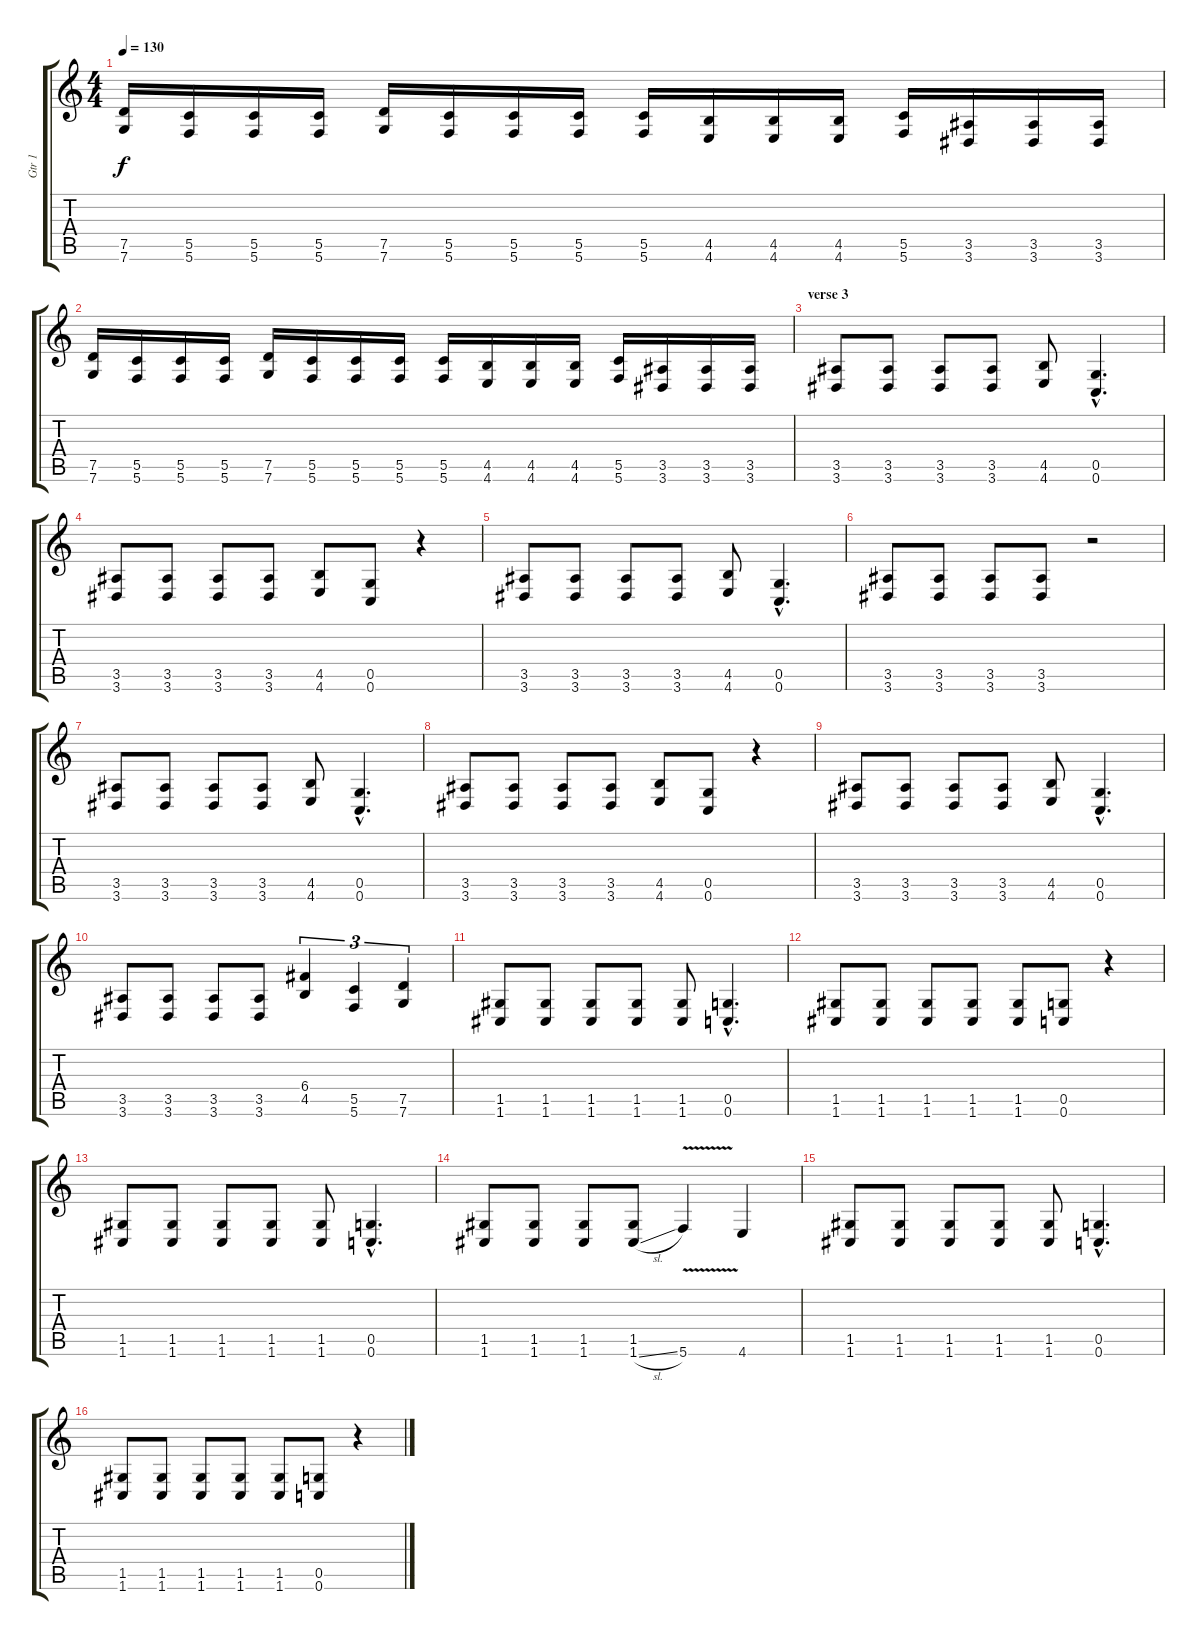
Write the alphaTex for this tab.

\track ("Gtr 1" "Gtr 1") {instrument distortionguitar}
\staff {score tabs}
\tuning (D4 A3 F3 C3 G2 C2) {hide}
\ts (4 4)
\tempo 130
\clef g2
\ks c
(7.5 7.6).16{dy f} (5.5 5.6).16 (5.5 5.6).16 (5.5 5.6).16 (7.5 7.6).16 (5.5 5.6).16 (5.5 5.6).16 (5.5 5.6).16 (5.5 5.6).16 (4.5 4.6).16 (4.5 4.6).16 (4.5 4.6).16 (5.5 5.6).16 (3.5 3.6).16 (3.5 3.6).16 (3.5 3.6).16 |
(7.5 7.6).16 (5.5 5.6).16 (5.5 5.6).16 (5.5 5.6).16 (7.5 7.6).16 (5.5 5.6).16 (5.5 5.6).16 (5.5 5.6).16 (5.5 5.6).16 (4.5 4.6).16 (4.5 4.6).16 (4.5 4.6).16 (5.5 5.6).16 (3.5 3.6).16 (3.5 3.6).16 (3.5 3.6).16 |
\section ("" "verse 3")
(3.5 3.6).8 (3.5 3.6).8 (3.5 3.6).8 (3.5 3.6).8 (4.5 4.6).8 (0.5{hac} 0.6{hac}).4{d} |
(3.5 3.6).8 (3.5 3.6).8 (3.5 3.6).8 (3.5 3.6).8 (4.5 4.6).8 (0.5 0.6).8 r.4 |
(3.5 3.6).8 (3.5 3.6).8 (3.5 3.6).8 (3.5 3.6).8 (4.5 4.6).8 (0.5{hac} 0.6{hac}).4{d} |
(3.5 3.6).8 (3.5 3.6).8 (3.5 3.6).8 (3.5 3.6).8 r.2 |
(3.5 3.6).8 (3.5 3.6).8 (3.5 3.6).8 (3.5 3.6).8 (4.5 4.6).8 (0.5{hac} 0.6{hac}).4{d} |
(3.5 3.6).8 (3.5 3.6).8 (3.5 3.6).8 (3.5 3.6).8 (4.5 4.6).8 (0.5 0.6).8 r.4 |
(3.5 3.6).8 (3.5 3.6).8 (3.5 3.6).8 (3.5 3.6).8 (4.5 4.6).8 (0.5{hac} 0.6{hac}).4{d} |
(3.5 3.6).8 (3.5 3.6).8 (3.5 3.6).8 (3.5 3.6).8 (6.4 4.5).4{tu (3 2)} (5.5 5.6).4{tu (3 2)} (7.5 7.6).4{tu (3 2)} |
(1.5 1.6).8 (1.5 1.6).8 (1.5 1.6).8 (1.5 1.6).8 (1.5 1.6).8 (0.5{hac} 0.6{hac}).4{d} |
(1.5 1.6).8 (1.5 1.6).8 (1.5 1.6).8 (1.5 1.6).8 (1.5 1.6).8 (0.5 0.6).8 r.4 |
(1.5 1.6).8 (1.5 1.6).8 (1.5 1.6).8 (1.5 1.6).8 (1.5 1.6).8 (0.5{hac} 0.6{hac}).4{d} |
(1.5 1.6).8 (1.5 1.6).8 (1.5 1.6).8 (1.5 1.6{sl}).8 5.6{v}.4 4.6.4 |
(1.5 1.6).8 (1.5 1.6).8 (1.5 1.6).8 (1.5 1.6).8 (1.5 1.6).8 (0.5{hac} 0.6{hac}).4{d} |
(1.5 1.6).8 (1.5 1.6).8 (1.5 1.6).8 (1.5 1.6).8 (1.5 1.6).8 (0.5 0.6).8 r.4
